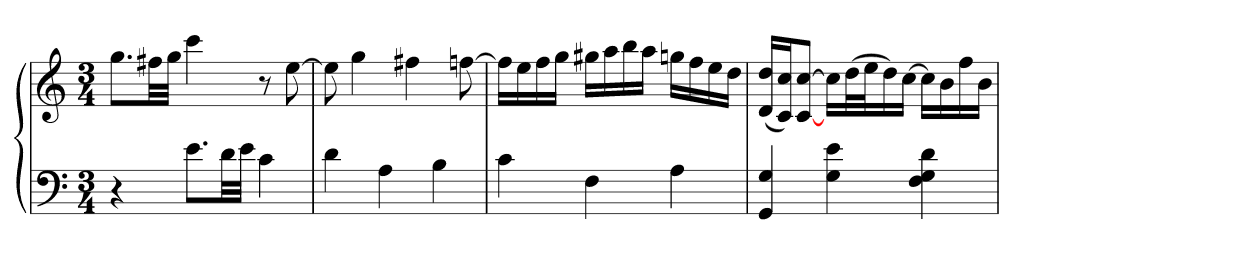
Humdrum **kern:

**kern	**kern
*part1	*part1
*staff2	*staff1
*clefF4	*clefG2
*k[]	*k[]
*M3/4	*M3/4
=	=
4r	8.ggL
.	32ff#XLL
.	32ggJJJ
8.eL	4ccc
32dLL	.
32eJJJ	.
4c	8r
.	[8ee
=319	=319
4d	8ee]
.	4gg
4A	.
.	4ff#X
4B	.
.	[8ffn
=320	=320
4c	16ffLL]
.	16ee
.	16ff
.	16ggJJ
4F	16gg#XLL
.	16aa
.	16bb
.	16aaJJ
4A	16ggnLL
.	16ff
.	16ee
.	16ddJJ
=321	=321
4GG 4G	(16d 16ddLL
.	16c 16ccJ)
.	[8c [8ccJ
4G 4e	16ccLL]
.	(32ddL
.	32eeJ
.	16dd)
.	[16ccJJ
4F 4G 4d	16ccLL]
.	16b
.	16ff
.	16bJJ
=	=
*-	*-
